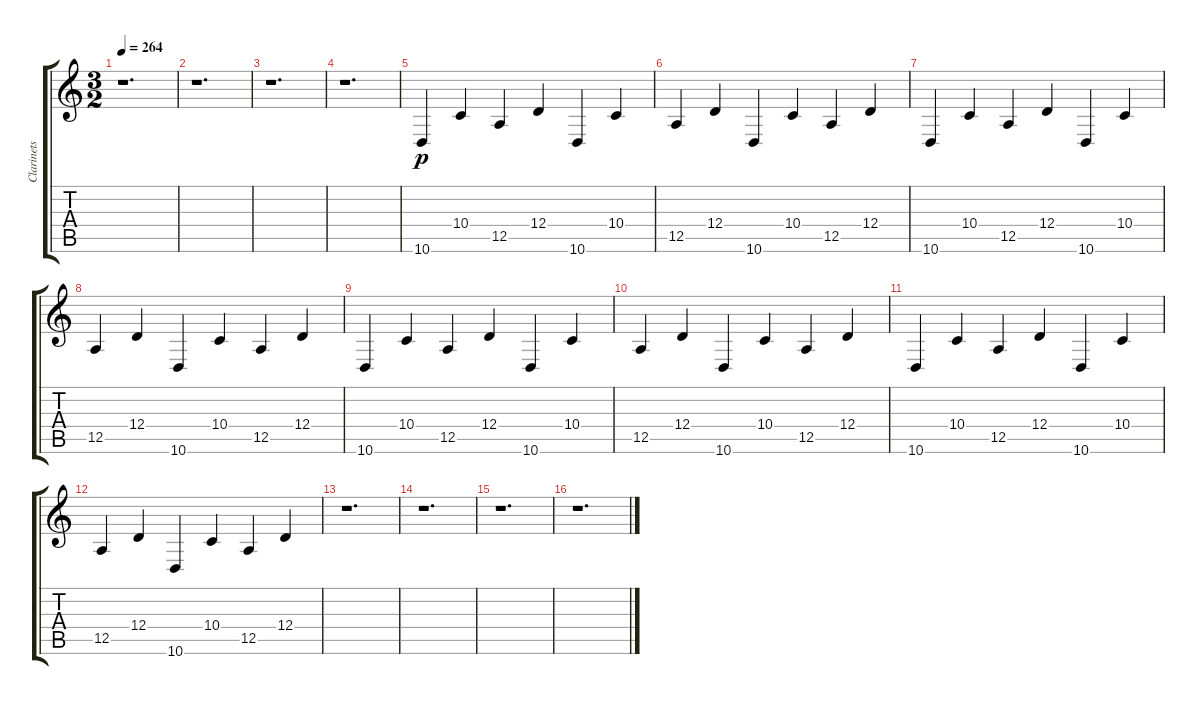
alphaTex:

\track ("Clarinets" "Clarinets") {instrument clarinet}
\staff {score tabs}
\tuning (E4 B3 G3 D3 A2 E2) {hide}
\ts (3 2)
\tempo 264
\clef g2
\ks c
r.1{d dy f} |
r.1{d} |
r.1{d} |
r.1{d} |
10.6.4{dy p} 10.4.4 12.5.4 12.4.4 10.6.4 10.4.4 |
12.5.4 12.4.4 10.6.4 10.4.4 12.5.4 12.4.4 |
10.6.4 10.4.4 12.5.4 12.4.4 10.6.4 10.4.4 |
12.5.4 12.4.4 10.6.4 10.4.4 12.5.4 12.4.4 |
10.6.4 10.4.4 12.5.4 12.4.4 10.6.4 10.4.4 |
12.5.4 12.4.4 10.6.4 10.4.4 12.5.4 12.4.4 |
10.6.4 10.4.4 12.5.4 12.4.4 10.6.4 10.4.4 |
12.5.4 12.4.4 10.6.4 10.4.4 12.5.4 12.4.4 |
r.1{d} |
r.1{d} |
r.1{d} |
r.1{d}
